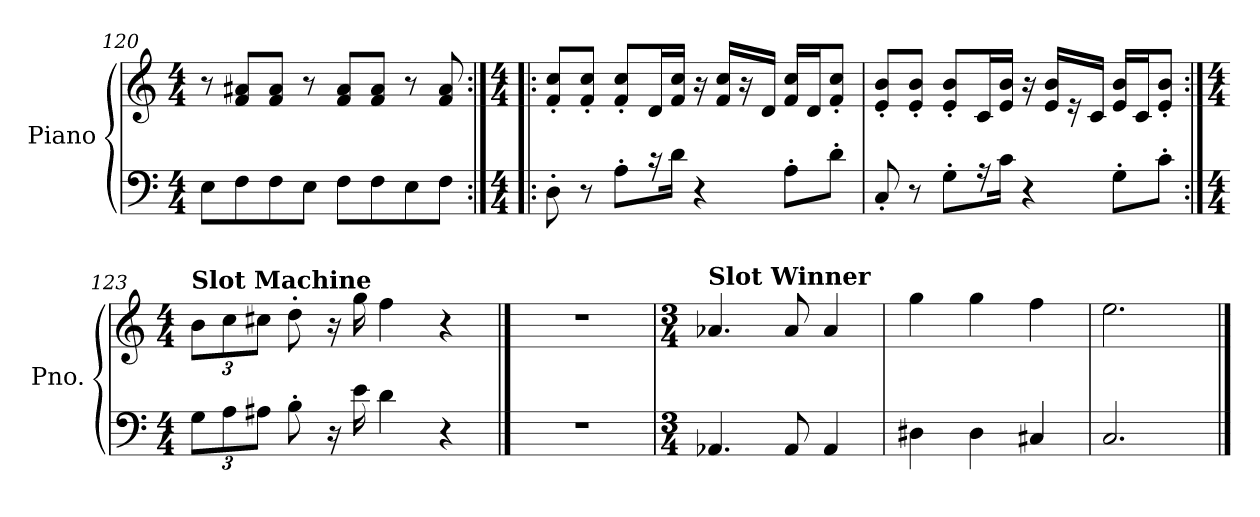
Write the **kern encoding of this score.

**kern	**kern
*part1	*part1
*staff2	*staff1
*I"Piano	*
*I'Pno.	*
*clefF4	*clefG2
*k[]	*k[]
*M4/4	*M4/4
=120	=120
8E\L	8r
8F\	8f/ 8a#X/L
8F\	8f/ 8a#/J
8E\J	8r
8F\L	8f/ 8a#/L
8F\	8f/ 8a#/J
8E\	8r
8F\J	8f/ 8a#/
!!LO:PB:g=z
=121:|!|:	=121:|!|:
*M4/4	*M4/4
*	*MM150
8D'\	8f/' 8cc/'L
8r	8f/' 8cc/'J
8A'\L	8f/' 8cc/'L
16r	16d/L
16d\Jk	16f/ 16cc/JJ
4r	16r
.	16f/ 16cc/LL
.	16r
.	16d/JJ
8A'\L	16f/ 16cc/LL
.	16d/J
8d'\J	8f/' 8cc/'J
=122	=122
8C'/	8e/' 8b/'L
8r	8e/' 8b/'J
8G'\L	8e/' 8b/'L
16r	16c/L
16c\Jk	16e/ 16b/JJ
4r	16r
.	16e/ 16b/LL
.	16r
.	16c/JJ
8G'\L	16e/ 16b/LL
.	16c/J
8c'\J	8e/' 8b/'J
!!LO:PB:g=z
=123:|!	=123:|!
*M4/4	*M4/4
*Xbrackettup	*Xbrackettup
*	*MM150
!	!LO:TX:a:B:t=Slot Machine
12G\L	12b\L
12A\	12cc\
12A#X\J	12cc#X\J
8B'\	8dd'\
16r	16r
16e\	16gg\
4d\	4ff\
4r	4r
==124	==124
1r	1r
=125	=125
*M3/4	*M3/4
*	*MM300
!	!LO:TX:a:B:t=Slot Winner
4.AA-X/	4.a-X/
8AA-/	8a-/
4AA-/	4a-/
=126	=126
4D#X\	4gg\
4D#\	4gg\
4C#X/	4ff\
=127	=127
2.C/	2.ee\
==	==
*-	*-
